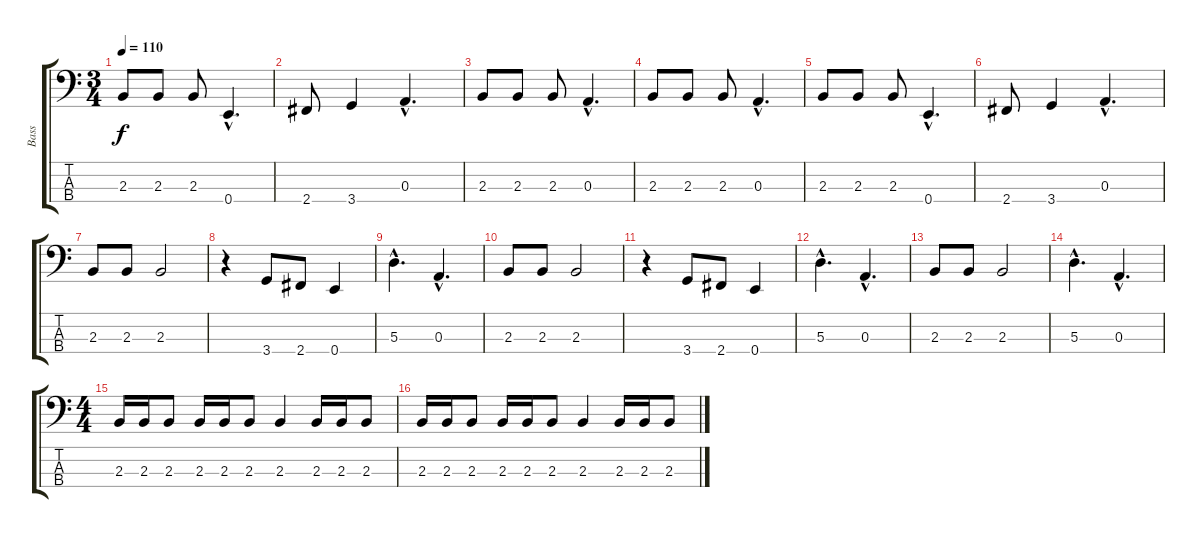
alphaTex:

\track ("Bass" "Bass") {instrument electricbassfinger}
\staff {score tabs}
\tuning (G2 D2 A1 E1) {hide}
\ts (3 4)
\tempo 110
\clef f4
\ks c
2.3.8{dy f} 2.3.8 2.3.8 0.4{hac}.4{d} |
2.4.8 3.4.4 0.3{hac}.4{d} |
2.3.8 2.3.8 2.3.8 0.3{hac}.4{d} |
2.3.8 2.3.8 2.3.8 0.3{hac}.4{d} |
2.3.8 2.3.8 2.3.8 0.4{hac}.4{d} |
2.4.8 3.4.4 0.3{hac}.4{d} |
2.3.8 2.3.8 2.3.2 |
r.4 3.4.8 2.4.8 0.4.4 |
5.3{hac}.4{d} 0.3{hac}.4{d} |
2.3.8 2.3.8 2.3.2 |
r.4 3.4.8 2.4.8 0.4.4 |
5.3{hac}.4{d} 0.3{hac}.4{d} |
2.3.8 2.3.8 2.3.2 |
5.3{hac}.4{d} 0.3{hac}.4{d} |
\ts (4 4)
2.3.16 2.3.16 2.3.8 2.3.16 2.3.16 2.3.8 2.3.4 2.3.16 2.3.16 2.3.8 |
2.3.16 2.3.16 2.3.8 2.3.16 2.3.16 2.3.8 2.3.4 2.3.16 2.3.16 2.3.8
